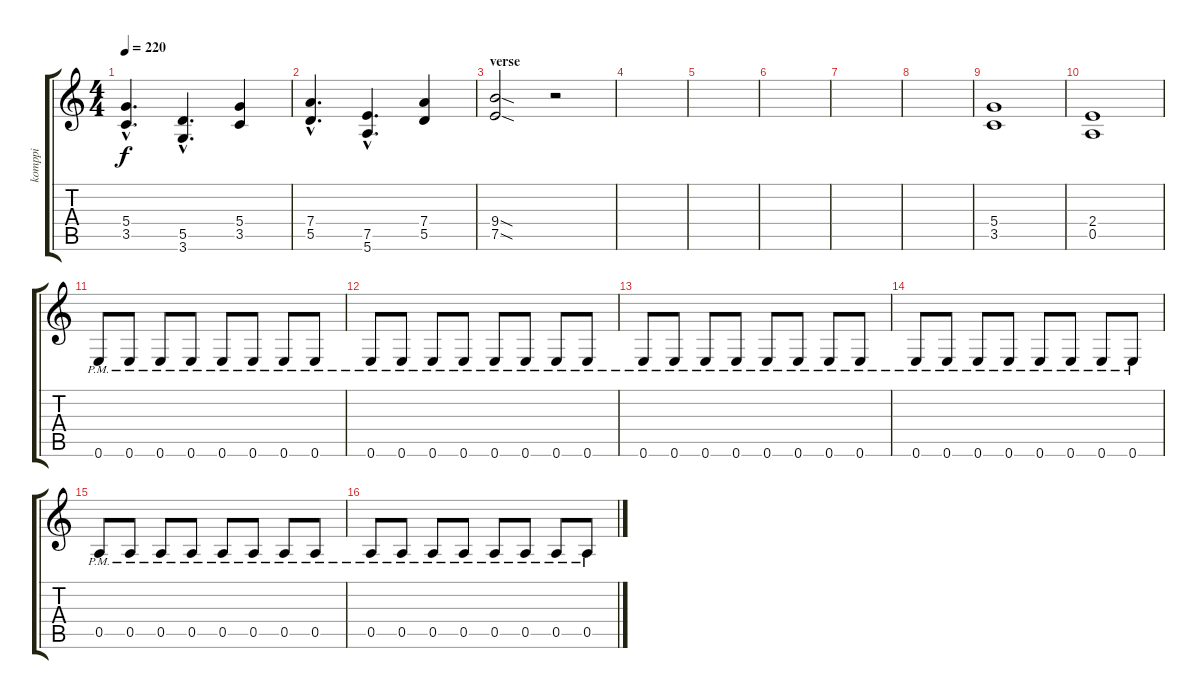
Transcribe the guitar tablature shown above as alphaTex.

\track ("komppi" "komppi") {instrument distortionguitar}
\staff {score tabs}
\tuning (E4 B3 G3 D3 A2 E2) {hide}
\ts (4 4)
\tempo 220
\clef g2
\ks c
(5.4{hac} 3.5{hac}).4{d dy f} (5.5{hac} 3.6{hac}).4{d} (5.4 3.5).4 |
(7.4{hac} 5.5{hac}).4{d} (7.5{hac} 5.6{hac}).4{d} (7.4 5.5).4 |
\section ("" "verse")
(9.4{sod} 7.5{sod}).2 r.2 |
|
|
|
|
|
(5.4 3.5).1 |
(2.4 0.5).1 |
0.6{pm}.8 0.6{pm}.8 0.6{pm}.8 0.6{pm}.8 0.6{pm}.8 0.6{pm}.8 0.6{pm}.8 0.6{pm}.8 |
0.6{pm}.8 0.6{pm}.8 0.6{pm}.8 0.6{pm}.8 0.6{pm}.8 0.6{pm}.8 0.6{pm}.8 0.6{pm}.8 |
0.6{pm}.8 0.6{pm}.8 0.6{pm}.8 0.6{pm}.8 0.6{pm}.8 0.6{pm}.8 0.6{pm}.8 0.6{pm}.8 |
0.6{pm}.8 0.6{pm}.8 0.6{pm}.8 0.6{pm}.8 0.6{pm}.8 0.6{pm}.8 0.6{pm}.8 0.6{pm}.8 |
0.5{pm}.8 0.5{pm}.8 0.5{pm}.8 0.5{pm}.8 0.5{pm}.8 0.5{pm}.8 0.5{pm}.8 0.5{pm}.8 |
0.5{pm}.8 0.5{pm}.8 0.5{pm}.8 0.5{pm}.8 0.5{pm}.8 0.5{pm}.8 0.5{pm}.8 0.5{pm}.8
